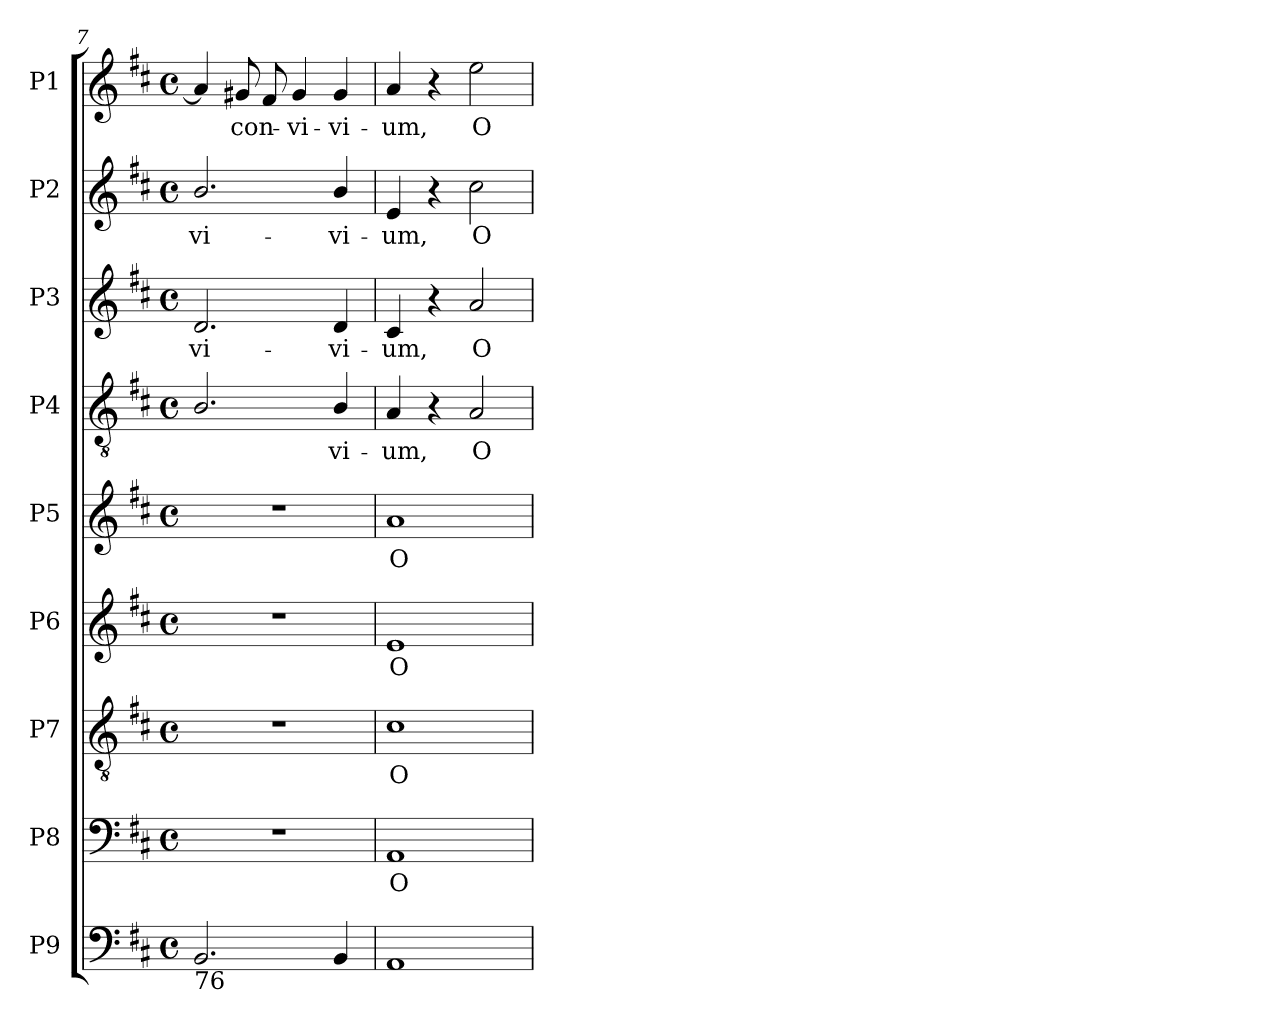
**kern	**kern	**text	**kern	**text	**kern	**text	**kern	**text	**kern	**text	**kern	**text	**kern	**text	**kern	**text
*part9	*part8	*part8	*part7	*part7	*part6	*part6	*part5	*part5	*part4	*part4	*part3	*part3	*part2	*part2	*part1	*part1
*staff9	*staff8	*staff8	*staff7	*staff7	*staff6	*staff6	*staff5	*staff5	*staff4	*staff4	*staff3	*staff3	*staff2	*staff2	*staff1	*staff1
*I"P9	*I"P8	*	*I"P7	*	*I"P6	*	*I"P5	*	*I"P4	*	*I"P3	*	*I"P2	*	*I"P1	*
!!LO:PB:g=z
*clefF4	*clefF4	*	*clefGv2	*	*clefG2	*	*clefG2	*	*clefGv2	*	*clefG2	*	*clefG2	*	*clefG2	*
*	*	*	*ITrd7c12	*	*	*	*	*	*ITrd7c12	*	*	*	*	*	*	*
*k[f#c#]	*k[f#c#]	*	*k[f#c#]	*	*k[f#c#]	*	*k[f#c#]	*	*k[f#c#]	*	*k[f#c#]	*	*k[f#c#]	*	*k[f#c#]	*
*D:	*D:	*	*D:	*	*D:	*	*D:	*	*D:	*	*D:	*	*D:	*	*D:	*
*M4/4	*M4/4	*	*M4/4	*	*M4/4	*	*M4/4	*	*M4/4	*	*M4/4	*	*M4/4	*	*M4/4	*
*met(c)	*met(c)	*	*met(c)	*	*met(c)	*	*met(c)	*	*met(c)	*	*met(c)	*	*met(c)	*	*met(c)	*
=7	=7	=7	=7	=7	=7	=7	=7	=7	=7	=7	=7	=7	=7	=7	=7	=7
!	!	!	!	!	!	!	!	!	!	!	!	!LO:LY:b:color=#000000	!	!	!	!
!LO:TX:b:t=76	!	!	!	!	!	!	!	!	!	!	!	!	!	!	!	!
!	!	!	!	!	!	!	!	!	!	!	!	!	!	!LO:LY:b:color=#000000	!	!
2.BBi/	1r	.	1r	.	1r	.	1r	.	2.BBi/	.	2.di/	-vi-	2.bi/	-vi-	4ai/]	.
!	!	!	!	!	!	!	!	!	!	!	!	!	!	!	!	!LO:LY:b:color=#000000
.	.	.	.	.	.	.	.	.	.	.	.	.	.	.	8g#Xi/	con-
.	.	.	.	.	.	.	.	.	.	.	.	.	.	.	8f#i/	.
!	!	!	!	!	!	!	!	!	!	!	!	!	!	!	!	!LO:LY:b:color=#000000
.	.	.	.	.	.	.	.	.	.	.	.	.	.	.	4g#i/	-vi-
!	!	!	!	!	!	!	!	!	!	!LO:LY:b:color=#000000	!	!	!	!	!	!
!	!	!	!	!	!	!	!	!	!	!	!	!LO:LY:b:color=#000000	!	!	!	!
!	!	!	!	!	!	!	!	!	!	!	!	!	!	!LO:LY:b:color=#000000	!	!
!	!	!	!	!	!	!	!	!	!	!	!	!	!	!	!	!LO:LY:b:color=#000000
4BBi/	.	.	.	.	.	.	.	.	4BBi/	-vi-	4di/	-vi-	4bi/	-vi-	4g#i/	-vi-
=8	=8	=8	=8	=8	=8	=8	=8	=8	=8	=8	=8	=8	=8	=8	=8	=8
!	!	!LO:LY:b:color=#000000	!	!	!	!	!	!	!	!	!	!	!	!	!	!
!	!	!	!	!LO:LY:b:color=#000000	!	!	!	!	!	!	!	!	!	!	!	!
!	!	!	!	!	!	!LO:LY:b:color=#000000	!	!	!	!	!	!	!	!	!	!
!	!	!	!	!	!	!	!	!LO:LY:b:color=#000000	!	!	!	!	!	!	!	!
!	!	!	!	!	!	!	!	!	!	!LO:LY:b:color=#000000	!	!	!	!	!	!
!	!	!	!	!	!	!	!	!	!	!	!	!LO:LY:b:color=#000000	!	!	!	!
!	!	!	!	!	!	!	!	!	!	!	!	!	!	!LO:LY:b:color=#000000	!	!
!	!	!	!	!	!	!	!	!	!	!	!	!	!	!	!	!LO:LY:b:color=#000000
1AAi	1AAi	O	1C#i	O	1ei	O	1ai	O	4AAi/	-um,	4c#i/	-um,	4ei/	-um,	4ai/	-um,
.	.	.	.	.	.	.	.	.	4r	.	4r	.	4r	.	4r	.
!	!	!	!	!	!	!	!	!	!	!LO:LY:b:color=#000000	!	!	!	!	!	!
!	!	!	!	!	!	!	!	!	!	!	!	!LO:LY:b:color=#000000	!	!	!	!
!	!	!	!	!	!	!	!	!	!	!	!	!	!	!LO:LY:b:color=#000000	!	!
!	!	!	!	!	!	!	!	!	!	!	!	!	!	!	!	!LO:LY:b:color=#000000
.	.	.	.	.	.	.	.	.	2AAi/	O	2ai/	O	2cc#i\	O	2eei\	O
=	=	=	=	=	=	=	=	=	=	=	=	=	=	=	=	=
*-	*-	*-	*-	*-	*-	*-	*-	*-	*-	*-	*-	*-	*-	*-	*-	*-
